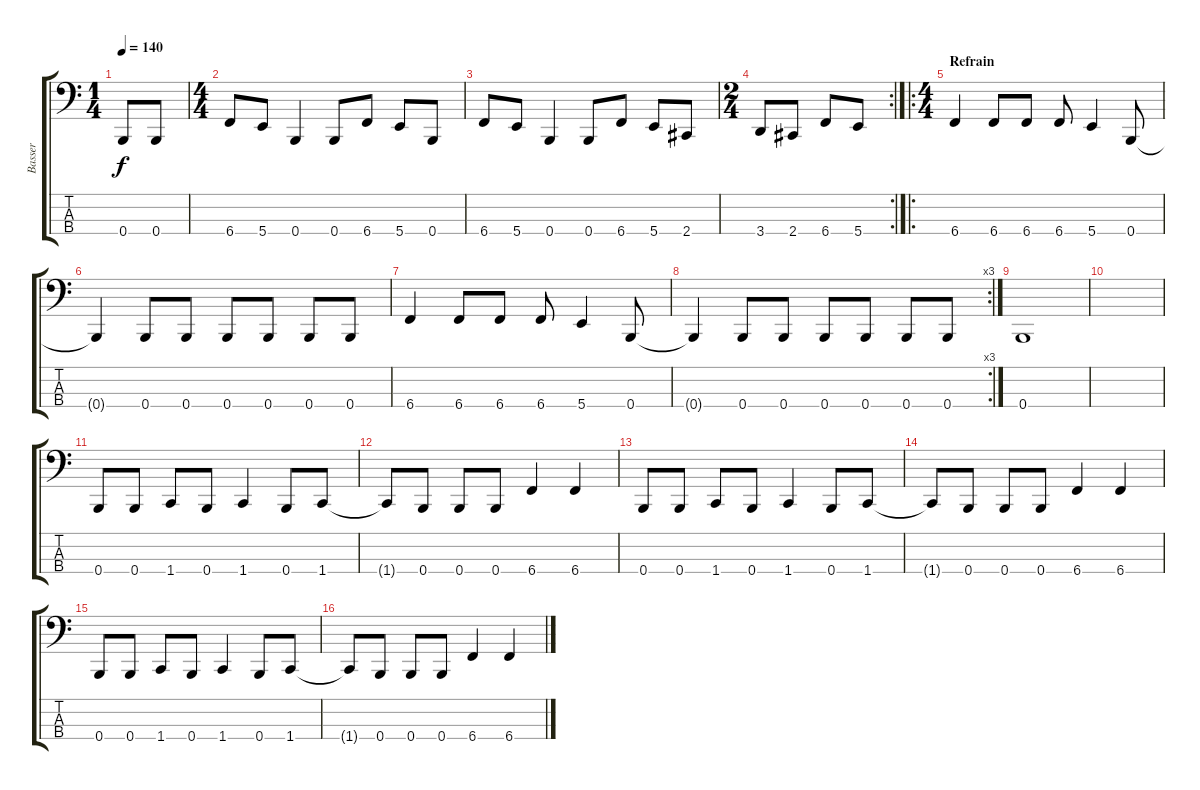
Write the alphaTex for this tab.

\track ("Basser" "Basser") {instrument electricbasspick}
\staff {score tabs}
\tuning (E2 B1 Gb1 B0) {hide}
\ts (1 4)
\tempo 140
\clef f4
\ks c
0.4.8{dy f} 0.4.8 |
\ts (4 4)
6.4.8 5.4.8 0.4.4 0.4.8 6.4.8 5.4.8 0.4.8 |
6.4.8 5.4.8 0.4.4 0.4.8 6.4.8 5.4.8 2.4.8 |
\rc 2
\ts (2 4)
3.4.8 2.4.8 6.4.8 5.4.8 |
\ro
\ts (4 4)
\section ("" "Refrain")
6.4.4 6.4.8 6.4.8 6.4.8 5.4.4 0.4.8 |
0.4{t}.4 0.4.8 0.4.8 0.4.8 0.4.8 0.4.8 0.4.8 |
6.4.4 6.4.8 6.4.8 6.4.8 5.4.4 0.4.8 |
\rc 3
0.4{t}.4 0.4.8 0.4.8 0.4.8 0.4.8 0.4.8 0.4.8 |
\section ("" "")
0.4.1 |
|
0.4.8 0.4.8 1.4.8 0.4.8 1.4.4 0.4.8 1.4.8 |
1.4{t}.8 0.4.8 0.4.8 0.4.8 6.4.4 6.4.4 |
0.4.8 0.4.8 1.4.8 0.4.8 1.4.4 0.4.8 1.4.8 |
1.4{t}.8 0.4.8 0.4.8 0.4.8 6.4.4 6.4.4 |
0.4.8 0.4.8 1.4.8 0.4.8 1.4.4 0.4.8 1.4.8 |
1.4{t}.8 0.4.8 0.4.8 0.4.8 6.4.4 6.4.4
